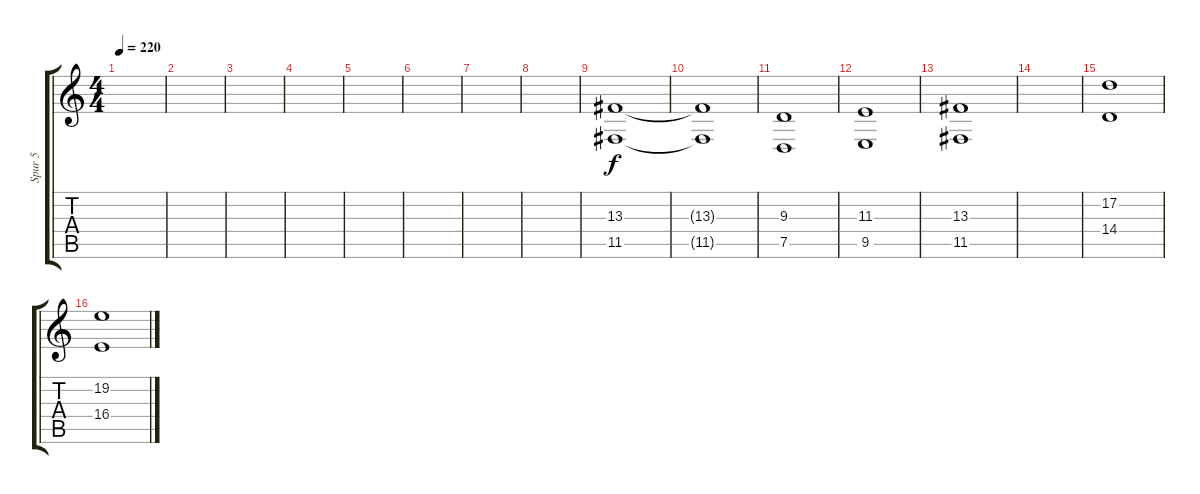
\track ("Spur 5" "Spur 5") {instrument choiraahs}
\staff {score tabs}
\tuning (D4 A3 F3 C3 G2 D2) {hide}
\ts (4 4)
\tempo 220
\clef g2
\ks c
|
|
|
|
|
|
|
|
(13.3 11.5).1 |
(13.3{t} 11.5{t}).1 |
(9.3 7.5).1 |
(11.3 9.5).1 |
(13.3 11.5).1 |
|
(17.2 14.4).1 |
(19.2 16.4).1
